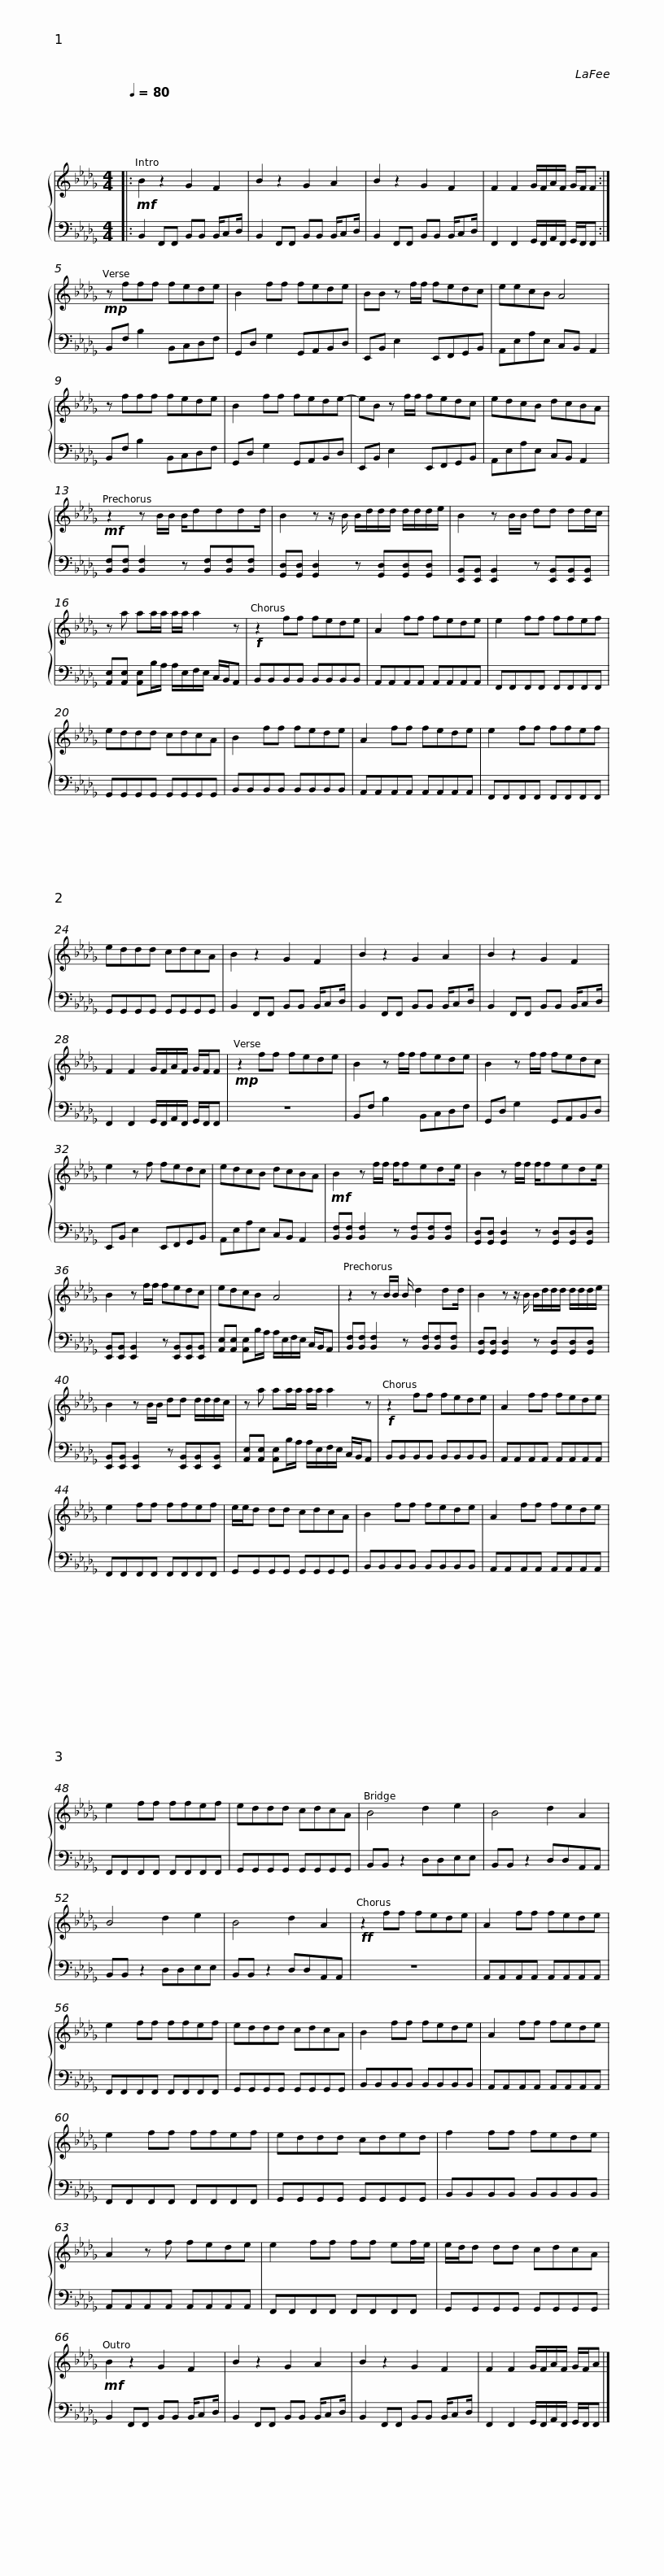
X:1
%%score { 1 | 2 }
L:1/8
Q:1/4=80
M:4/4
I:linebreak $
K:Db
V:1 treble
V:2 bass
V:1
|:!mf! B2 z2 G2 F2 | B2 z2 G2 A2 | B2 z2 G2 F2 | F2 F2 G/F/A/F/ G/F/F :|!mp! z fff fede |$ %5
 B2 ff fede | BB z f/f/ fedc | eecB A4 | z fff fede | B2 ff fede- |$ %10
 eB z f/f/ fedc | edcB dcBA |!mf! z2 z B/B/ B/dddd/ | B2 z z/ B/ B/d/d/d/ d/d/d/e/ |$ B2 z B/B/ dd dd/c/ | %15
 z a aa/a/ a/a/ a2 z |!f! z2 ff fede | A2 ff fede |$ e2 ff ffef | eddd cdcA | %20
 B2 ff fede | A2 ff fede | e2 ff ffef |$ eddd cdcA | B2 z2 G2 F2 | %25
 B2 z2 G2 A2 | B2 z2 G2 F2 | F2 F2 G/F/A/F/ G/F/F |$!mp! z2 ff fede | B2 z f/f/ fede | %30
 B2 z f/f/ fedc | e2 z f fedc | edcB dcBA |$!mf! B2 z f/f/ f/fede/ | B2 z f/f/ f/fede/ | %35
 B2 z f/f/ fedc |$ edcB A4 | z2 z B/B/ B/ d2 dd/ | B2 z z/ B/ B/d/d/d/ d/d/d/e/ |$ B2 z B/B/ dd d/d/d/c/ | %40
 z a aa/a/ a/a/ a2 z |!f! z2 ff fede | A2 ff fede |$ e2 ff ffef | e/e/d dd cdcA | %45
 B2 ff fede | A2 ff fede | e2 ff ffef |$ eddd cdcA | B4 d2 e2 | %50
 B4 d2 A2 | B4 d2 e2 | B4 d2 A2 |!ff! z2 ff fede |$ A2 ff fede | %55
 e2 ff ffef | eddd cdcA | B2 ff fede | A2 ff fede |$ e2 ff ffef | %60
 eddd cded | f2 ff fede | A2 z f fede | e2 ff ff ef/e/ |$ e/d/d dd cdcA | %65
!mf! B2 z2 G2 F2 | B2 z2 G2 A2 | B2 z2 G2 F2 | F2 F2 G/F/A/F/ G/F/A |] %69
V:2
|: B,,2 F,,F,, B,,B,, B,,/C,D,/ | B,,2 F,,F,, B,,B,, B,,/C,D,/ | B,,2 F,,F,, B,,B,, B,,/C,D,/ | F,,2 F,,2 G,,/F,,/A,,/F,,/ G,,/F,,/F,, :| B,,F, B,2 B,,C,D,F, |$ %5
 G,,D, G,2 G,,A,,B,,D, | E,,B,, E,2 E,,F,,G,,B,, | A,,E,A,E, C,B,, A,,2 | B,,F, B,2 B,,C,D,F, | G,,D, G,2 G,,A,,B,,D, |$ %10
 E,,B,, E,2 E,,F,,G,,B,, | A,,E,A,E, C,B,, A,,2 | [B,,F,][B,,F,] [B,,F,]2 z [B,,F,][B,,F,][B,,F,] | [G,,D,][G,,D,] [G,,D,]2 z [G,,D,][G,,D,][G,,D,] |$ [E,,B,,][E,,B,,] [E,,B,,]2 z [E,,B,,][E,,B,,][E,,B,,] | %15
 [A,,E,][A,,E,] [A,,E,]B,/A,/ A,/E,/F,/E,/ C,/B,,/A,, | B,,B,,B,,B,, B,,B,,B,,B,, | A,,A,,A,,A,, A,,A,,A,,A,, |$ F,,F,,F,,F,, F,,F,,F,,F,, | G,,G,,G,,G,, G,,G,,G,,G,, | %20
 B,,B,,B,,B,, B,,B,,B,,B,, | A,,A,,A,,A,, A,,A,,A,,A,, | F,,F,,F,,F,, F,,F,,F,,F,, |$ G,,G,,G,,G,, G,,G,,G,,G,, | B,,2 F,,F,, B,,B,, B,,/C,D,/ | %25
 B,,2 F,,F,, B,,B,, B,,/C,D,/ | B,,2 F,,F,, B,,B,, B,,/C,D,/ | F,,2 F,,2 G,,/F,,/A,,/F,,/ G,,/F,,/F,, |$ z8 | B,,F, B,2 B,,C,D,F, | %30
 G,,D, G,2 G,,A,,B,,D, | E,,B,, E,2 E,,F,,G,,B,, | A,,E,A,E, C,B,, A,,2 |$ [B,,F,][B,,F,] [B,,F,]2 z [B,,F,][B,,F,][B,,F,] | [G,,D,][G,,D,] [G,,D,]2 z [G,,D,][G,,D,][G,,D,] | %35
 [E,,B,,][E,,B,,] [E,,B,,]2 z [E,,B,,][E,,B,,][E,,B,,] |$ [A,,E,][A,,E,] [A,,E,]B,/A,/ A,/E,/F,/E,/ C,/B,,/A,, | [B,,F,][B,,F,] [B,,F,]2 z [B,,F,][B,,F,][B,,F,] | [G,,D,][G,,D,] [G,,D,]2 z [G,,D,][G,,D,][G,,D,] |$ [E,,B,,][E,,B,,] [E,,B,,]2 z [E,,B,,][E,,B,,][E,,B,,] | %40
 [A,,E,][A,,E,] [A,,E,]B,/A,/ A,/E,/F,/E,/ C,/B,,/A,, | B,,B,,B,,B,, B,,B,,B,,B,, | A,,A,,A,,A,, A,,A,,A,,A,, |$ F,,F,,F,,F,, F,,F,,F,,F,, | G,,G,,G,,G,, G,,G,,G,,G,, | %45
 B,,B,,B,,B,, B,,B,,B,,B,, | A,,A,,A,,A,, A,,A,,A,,A,, | F,,F,,F,,F,, F,,F,,F,,F,, |$ G,,G,,G,,G,, G,,G,,G,,G,, | B,,B,, z2 D,D,E,E, | %50
 B,,B,, z2 D,D,A,,A,, | B,,B,, z2 D,D,E,E, | B,,B,, z2 D,D,A,,A,, | z8 |$ A,,A,,A,,A,, A,,A,,A,,A,, | %55
 F,,F,,F,,F,, F,,F,,F,,F,, | G,,G,,G,,G,, G,,G,,G,,G,, | B,,B,,B,,B,, B,,B,,B,,B,, | A,,A,,A,,A,, A,,A,,A,,A,, |$ F,,F,,F,,F,, F,,F,,F,,F,, | %60
 G,,G,,G,,G,, G,,G,,G,,G,, | B,,B,,B,,B,, B,,B,,B,,B,, | A,,A,,A,,A,, A,,A,,A,,A,, | F,,F,,F,,F,, F,,F,,F,,F,, |$ G,,G,,G,,G,, G,,G,,G,,G,, | %65
 B,,2 F,,F,, B,,B,, B,,/C,D,/ | B,,2 F,,F,, B,,B,, B,,/C,D,/ | B,,2 F,,F,, B,,B,, B,,/C,D,/ | F,,2 F,,2 G,,/F,,/A,,/F,,/ G,,/F,,/F,, |] %69
